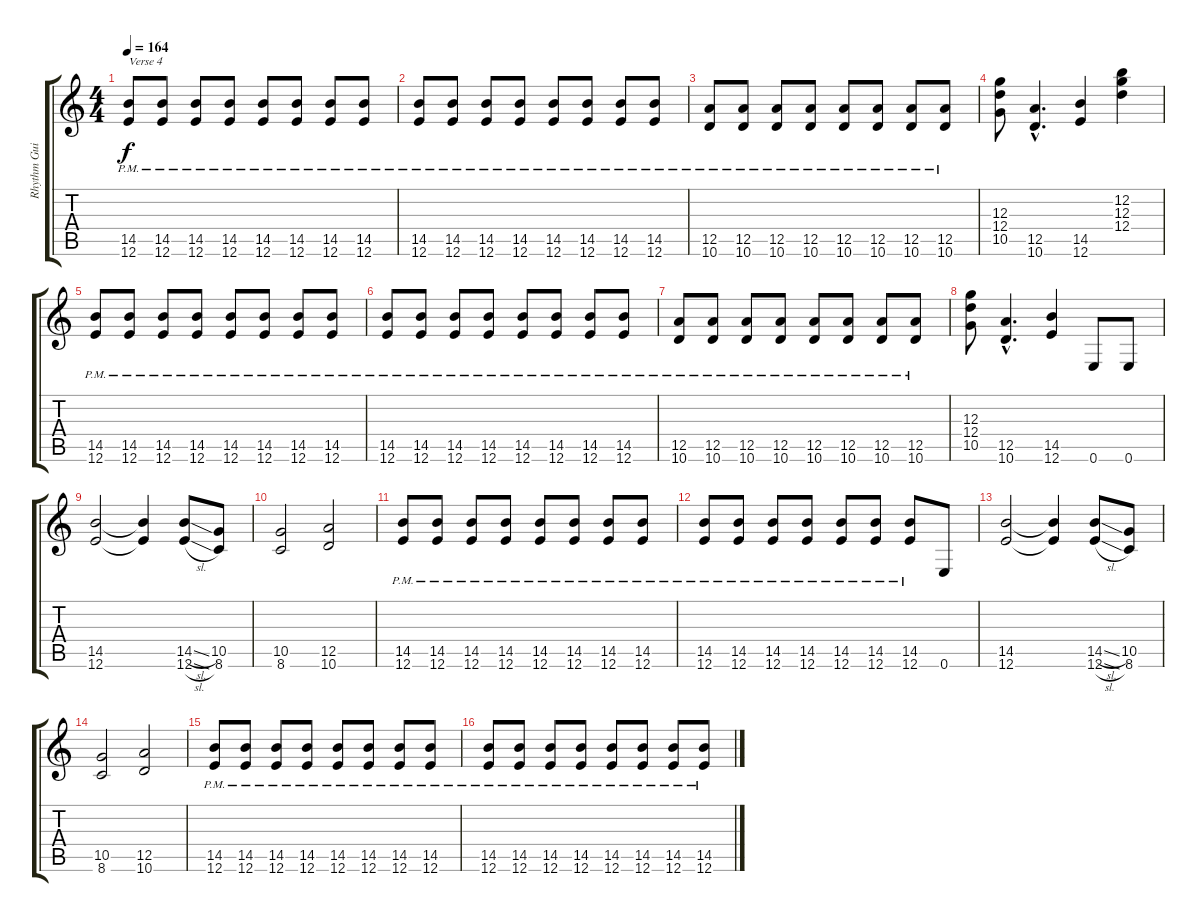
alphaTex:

\track ("Rhythm Guitar 1" "Rhythm Gui") {instrument distortionguitar}
\staff {score tabs}
\tuning (E4 B3 G3 D3 A2 E2) {hide}
\ts (4 4)
\tempo 164
\clef g2
\ks c
(14.5{pm} 12.6).8{txt "Verse 4" dy f} (14.5{pm} 12.6).8 (14.5{pm} 12.6).8 (14.5{pm} 12.6).8 (14.5{pm} 12.6).8 (14.5{pm} 12.6).8 (14.5{pm} 12.6).8 (14.5{pm} 12.6).8 |
(14.5{pm} 12.6).8 (14.5{pm} 12.6).8 (14.5{pm} 12.6).8 (14.5{pm} 12.6).8 (14.5{pm} 12.6).8 (14.5{pm} 12.6).8 (14.5{pm} 12.6).8 (14.5{pm} 12.6).8 |
(12.5{pm} 10.6).8 (12.5{pm} 10.6).8 (12.5{pm} 10.6).8 (12.5{pm} 10.6).8 (12.5{pm} 10.6).8 (12.5{pm} 10.6).8 (12.5{pm} 10.6).8 (12.5{pm} 10.6).8 |
(12.3 12.4 10.5).8 (12.5{hac} 10.6{hac}).4{d} (14.5 12.6).4 (12.2 12.3 12.4).4 |
(14.5{pm} 12.6).8 (14.5{pm} 12.6).8 (14.5{pm} 12.6).8 (14.5{pm} 12.6).8 (14.5{pm} 12.6).8 (14.5{pm} 12.6).8 (14.5{pm} 12.6).8 (14.5{pm} 12.6).8 |
(14.5{pm} 12.6).8 (14.5{pm} 12.6).8 (14.5{pm} 12.6).8 (14.5{pm} 12.6).8 (14.5{pm} 12.6).8 (14.5{pm} 12.6).8 (14.5{pm} 12.6).8 (14.5{pm} 12.6).8 |
(12.5{pm} 10.6).8 (12.5{pm} 10.6).8 (12.5{pm} 10.6).8 (12.5{pm} 10.6).8 (12.5{pm} 10.6).8 (12.5{pm} 10.6).8 (12.5{pm} 10.6).8 (12.5{pm} 10.6).8 |
(12.3 12.4 10.5).8 (12.5{hac} 10.6{hac}).4{d} (14.5 12.6).4 0.6.8 0.6.8 |
(14.5 12.6).2 (14.5{t} 12.6{t}).4 (14.5{sl} 12.6{sl}).8 (10.5 8.6).8 |
(10.5 8.6).2 (12.5 10.6).2 |
(14.5{pm} 12.6).8 (14.5{pm} 12.6).8 (14.5{pm} 12.6).8 (14.5{pm} 12.6).8 (14.5{pm} 12.6).8 (14.5{pm} 12.6).8 (14.5{pm} 12.6).8 (14.5{pm} 12.6).8 |
(14.5{pm} 12.6).8 (14.5{pm} 12.6).8 (14.5{pm} 12.6).8 (14.5{pm} 12.6).8 (14.5{pm} 12.6).8 (14.5{pm} 12.6).8 (14.5{pm} 12.6).8 0.6.8 |
(14.5 12.6).2 (14.5{t} 12.6{t}).4 (14.5{sl} 12.6{sl}).8 (10.5 8.6).8 |
(10.5 8.6).2 (12.5 10.6).2 |
(14.5{pm} 12.6).8 (14.5{pm} 12.6).8 (14.5{pm} 12.6).8 (14.5{pm} 12.6).8 (14.5{pm} 12.6).8 (14.5{pm} 12.6).8 (14.5{pm} 12.6).8 (14.5{pm} 12.6).8 |
(14.5{pm} 12.6).8 (14.5{pm} 12.6).8 (14.5{pm} 12.6).8 (14.5{pm} 12.6).8 (14.5{pm} 12.6).8 (14.5{pm} 12.6).8 (14.5{pm} 12.6).8 (14.5{pm} 12.6).8
